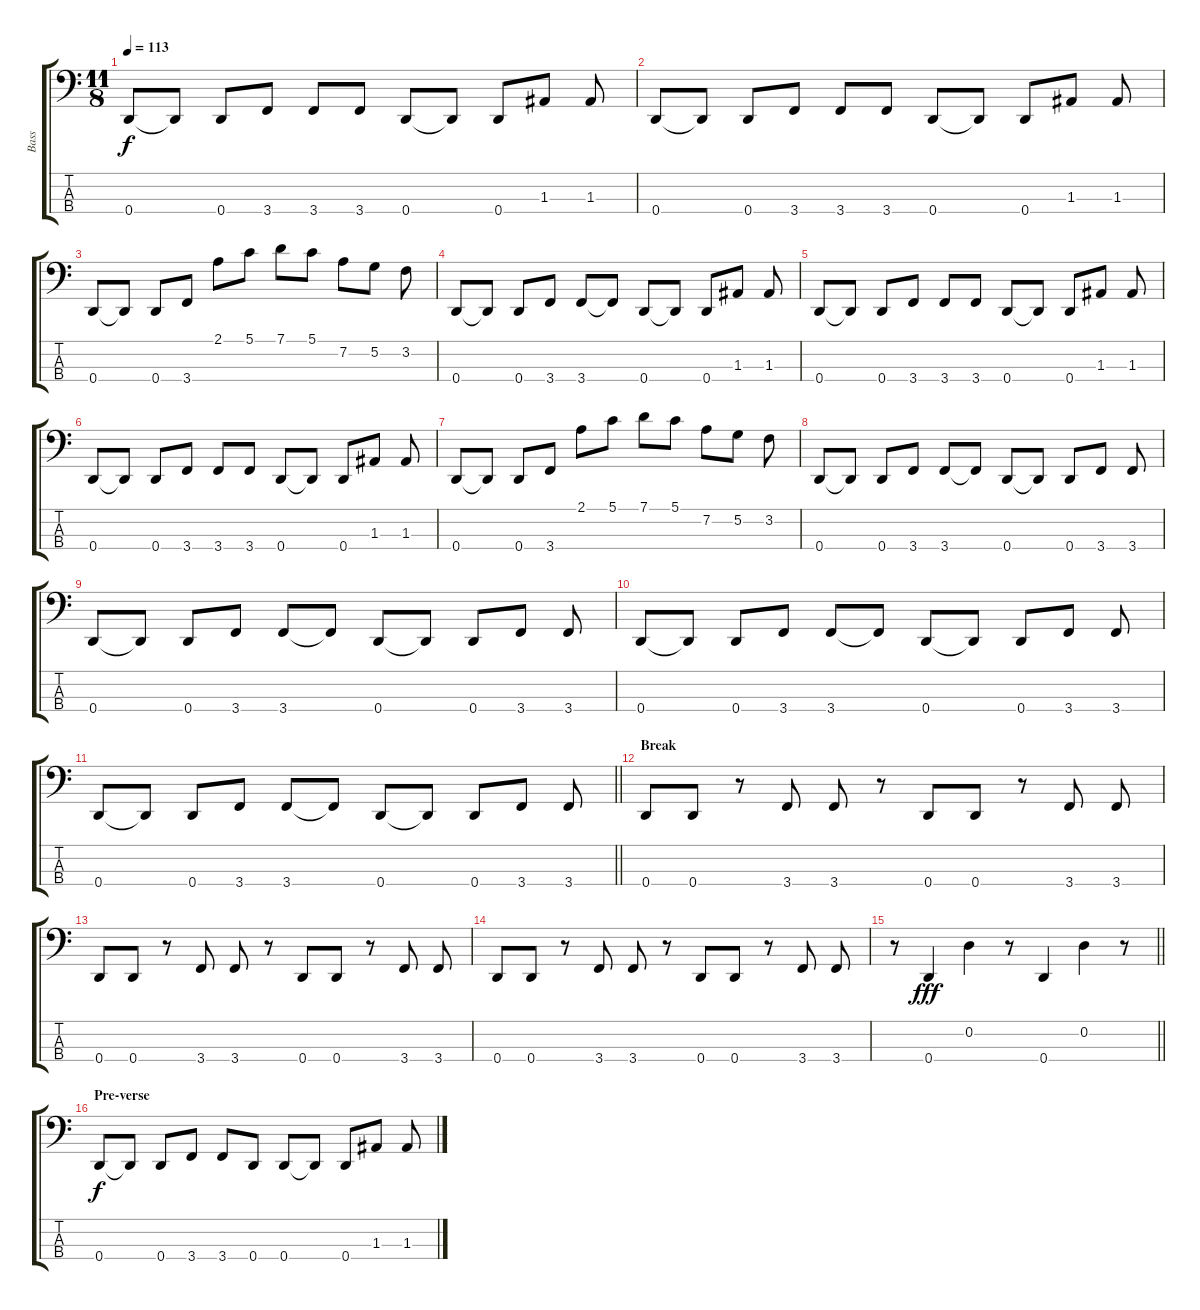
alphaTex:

\track ("Bass" "Bass") {instrument electricbasspick}
\staff {score tabs}
\tuning (G2 D2 A1 D1) {hide}
\ts (11 8)
\tempo 113
\clef f4
\ks c
0.4.8{dy f} 0.4{t}.8 0.4.8 3.4.8 3.4.8 3.4.8 0.4.8 0.4{t}.8 0.4.8 1.3.8 1.3.8 |
0.4.8 0.4{t}.8 0.4.8 3.4.8 3.4.8 3.4.8 0.4.8 0.4{t}.8 0.4.8 1.3.8 1.3.8 |
0.4.8 0.4{t}.8 0.4.8 3.4.8 2.1.8 5.1.8 7.1.8 5.1.8 7.2.8 5.2.8 3.2.8 |
0.4.8 0.4{t}.8 0.4.8 3.4.8 3.4.8 3.4{t}.8 0.4.8 0.4{t}.8 0.4.8 1.3.8 1.3.8 |
0.4.8 0.4{t}.8 0.4.8 3.4.8 3.4.8 3.4.8 0.4.8 0.4{t}.8 0.4.8 1.3.8 1.3.8 |
0.4.8 0.4{t}.8 0.4.8 3.4.8 3.4.8 3.4.8 0.4.8 0.4{t}.8 0.4.8 1.3.8 1.3.8 |
0.4.8 0.4{t}.8 0.4.8 3.4.8 2.1.8 5.1.8 7.1.8 5.1.8 7.2.8 5.2.8 3.2.8 |
0.4.8 0.4{t}.8 0.4.8 3.4.8 3.4.8 3.4{t}.8 0.4.8 0.4{t}.8 0.4.8 3.4.8 3.4.8 |
0.4.8 0.4{t}.8 0.4.8 3.4.8 3.4.8 3.4{t}.8 0.4.8 0.4{t}.8 0.4.8 3.4.8 3.4.8 |
0.4.8 0.4{t}.8 0.4.8 3.4.8 3.4.8 3.4{t}.8 0.4.8 0.4{t}.8 0.4.8 3.4.8 3.4.8 |
\barLineRight lightlight
0.4.8 0.4{t}.8 0.4.8 3.4.8 3.4.8 3.4{t}.8 0.4.8 0.4{t}.8 0.4.8 3.4.8 3.4.8 |
\section ("" "Break")
0.4.8 0.4.8 r.8 3.4.8 3.4.8 r.8 0.4.8 0.4.8 r.8 3.4.8 3.4.8 |
0.4.8 0.4.8 r.8 3.4.8 3.4.8 r.8 0.4.8 0.4.8 r.8 3.4.8 3.4.8 |
0.4.8 0.4.8 r.8 3.4.8 3.4.8 r.8 0.4.8 0.4.8 r.8 3.4.8 3.4.8 |
\barLineRight lightlight
r.8 0.4.4{dy fff} 0.2.4 r.8 0.4.4 0.2.4 r.8 |
\section ("" "Pre-verse")
0.4.8{dy f} 0.4{t}.8 0.4.8 3.4.8 3.4.8 0.4.8 0.4.8 0.4{t}.8 0.4.8 1.3.8 1.3.8
